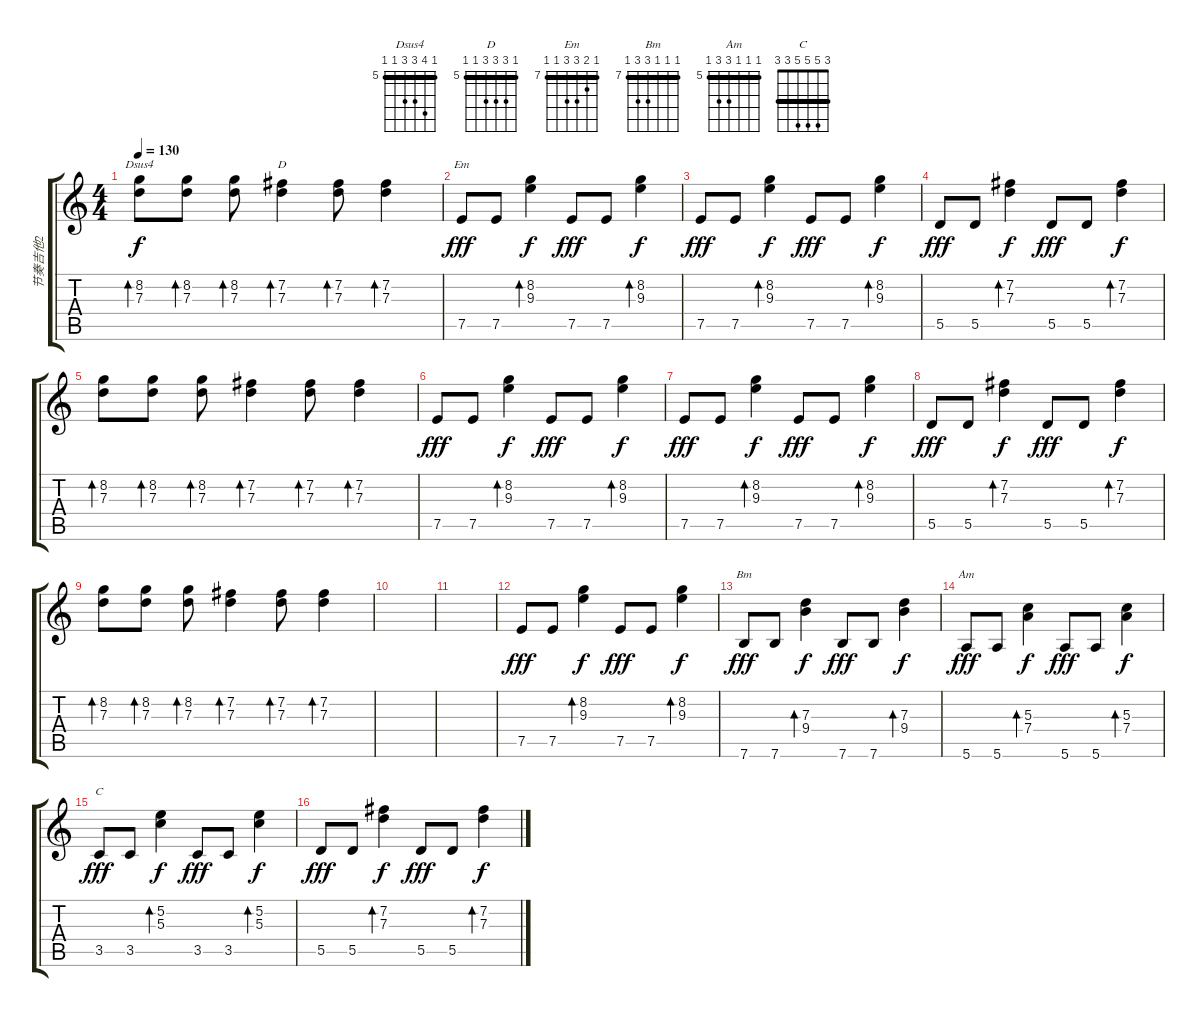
\track ("节奏吉他2" "节奏吉他2") {instrument distortionguitar}
\staff {score tabs}
\tuning (E4 B3 G3 D3 A2 E2) {hide}
\chord ("Dsus4" 5 8 7 7 5 5) {firstfret 5 barre 5}
\chord ("D" 5 7 7 7 5 5) {firstfret 5 barre 5}
\chord ("Em" 7 8 9 9 7 7) {firstfret 7 barre 7}
\chord ("Bm" 7 7 7 9 9 7) {firstfret 7 barre 7}
\chord ("Am" 5 5 5 7 7 5) {firstfret 5 barre 5}
\chord ("C" 3 5 5 5 3 3) {barre 3}
\ts (4 4)
\tempo 130
\clef g2
\ks c
(8.2 7.3).8{bd 120 ch "Dsus4" dy f} (8.2 7.3).8{bd 120} (8.2 7.3).8{bd 120} (7.2 7.3).4{bd 120 ch "D"} (7.2 7.3).8{bd 120} (7.2 7.3).4{bd 120} |
7.5.8{ch "Em" dy fff} 7.5.8 (8.2 9.3).4{bd 120 dy f} 7.5.8{dy fff} 7.5.8 (8.2 9.3).4{bd 120 dy f} |
7.5.8{dy fff} 7.5.8 (8.2 9.3).4{bd 120 dy f} 7.5.8{dy fff} 7.5.8 (8.2 9.3).4{bd 120 dy f} |
5.5.8{dy fff} 5.5.8 (7.2 7.3).4{bd 120 dy f} 5.5.8{dy fff} 5.5.8 (7.2 7.3).4{bd 120 dy f} |
(8.2 7.3).8{bd 120} (8.2 7.3).8{bd 120} (8.2 7.3).8{bd 120} (7.2 7.3).4{bd 120} (7.2 7.3).8{bd 120} (7.2 7.3).4{bd 120} |
7.5.8{dy fff} 7.5.8 (8.2 9.3).4{bd 120 dy f} 7.5.8{dy fff} 7.5.8 (8.2 9.3).4{bd 120 dy f} |
7.5.8{dy fff} 7.5.8 (8.2 9.3).4{bd 120 dy f} 7.5.8{dy fff} 7.5.8 (8.2 9.3).4{bd 120 dy f} |
5.5.8{dy fff} 5.5.8 (7.2 7.3).4{bd 120 dy f} 5.5.8{dy fff} 5.5.8 (7.2 7.3).4{bd 120 dy f} |
(8.2 7.3).8{bd 120} (8.2 7.3).8{bd 120} (8.2 7.3).8{bd 120} (7.2 7.3).4{bd 120} (7.2 7.3).8{bd 120} (7.2 7.3).4{bd 120} |
|
|
7.5.8{dy fff} 7.5.8 (8.2 9.3).4{bd 120 dy f} 7.5.8{dy fff} 7.5.8 (8.2 9.3).4{bd 120 dy f} |
7.6.8{ch "Bm" dy fff} 7.6.8 (7.3 9.4).4{bd 120 dy f} 7.6.8{dy fff} 7.6.8 (7.3 9.4).4{bd 120 dy f} |
5.6.8{ch "Am" dy fff} 5.6.8 (5.3 7.4).4{bd 120 dy f} 5.6.8{dy fff} 5.6.8 (5.3 7.4).4{bd 120 dy f} |
3.5.8{ch "C" dy fff} 3.5.8 (5.2 5.3).4{bd 120 dy f} 3.5.8{dy fff} 3.5.8 (5.2 5.3).4{bd 120 dy f} |
5.5.8{dy fff} 5.5.8 (7.2 7.3).4{bd 120 dy f} 5.5.8{dy fff} 5.5.8 (7.2 7.3).4{bd 120 dy f}
